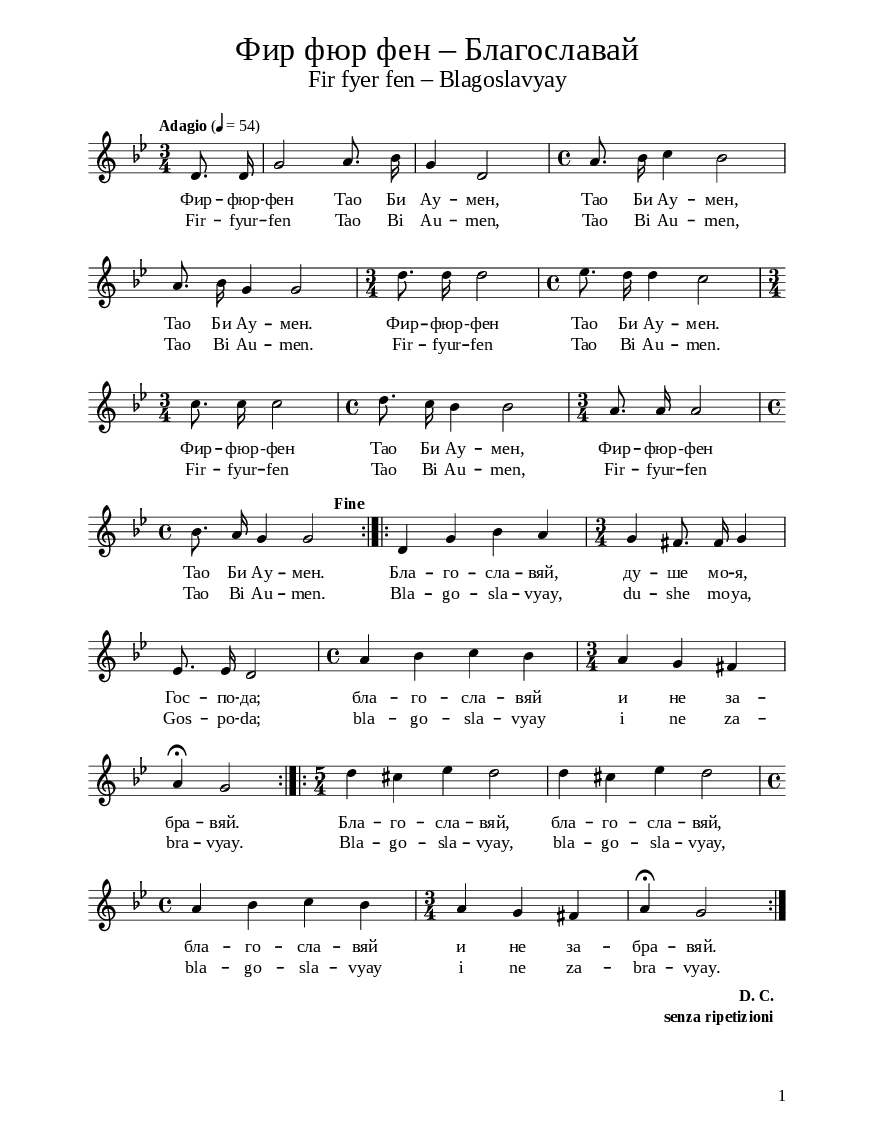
\version "2.24.0"

% include paper part and global functions
\include "include/globals.ily"

\bookpart {
  \label #'ref070
  \tocItem \markup "Фир фюр фен – Благославай – Fir fyer fen – Blagoslavyay"
  \include "include/bookpart-paper.ily"
  \score {
    \include "include/score-layout.ily"

    \new Voice \absolute  {
      \clef treble
      \key g\minor
      \time 3/4
      \tempoFunc "Adagio" 4 "54"
      \partial 4
      \autoBeamOff

      d'8. d'16 | g'2 a'8. bes'16 |  g'4 d'2 | \time 4/4  a'8. bes'16 c''4 bes'2 | \break

      a'8. bes'16 g'4 g'2 | \time 3/4  d''8. d''16 d''2 | \time 4/4  es''8. d''16 d''4 c''2 \break

      \time 3/4  c''8. c''16 c''2 | \time 4/4  d''8. c''16 bes'4 bes'2 | \time 3/4  a'8. a'16 a'2 \break |

      \time 4/4  bes'8. a'16 g'4 g'2^\markup \bold "        Fine"
      | \bar ":|.|:" d'4 g'4 bes'4 a'4 |  \time 3/4  g'4 fis'8. fis'16 g'4 \break |

      es'8. es'16 d'2 | \time 4/4  a'4 bes'4 c''4 bes'4 | \time 3/4  a'4 g'4 fis'4 \break |

      a'4 \fermata g'2 | \bar ":|.|:" \time 5/4
      d''4 cis''4 es''4 d''2 | d''4 cis''4 es''4 d''2 \break |

      \time 4/4  a'4 bes'4 c''4 bes'4 | \time 3/4  a'4 g'4 fis'4 |  a'4 \fermata g'2
      | \bar ":|."
    }

    \addlyrics {
      Фир -- фюр --
      фен Тао Би Ау -- мен, Тао Би Ау -- мен, Тао Би
      Ау -- мен. Фир -- фюр -- "-фен" Тао Би Ау -- мен.
      Фир -- фюр -- "-фен" Тао Би Ау -- мен, Фир -- фюр --
      "-фен" Тао Би Ау -- мен. Бла -- го -- сла -- вяй,
      ду -- ше мо -- я, Гос -- по -- да; бла -- го --
      сла -- вяй и не за -- бра -- вяй. Бла -- го --
      сла -- вяй, бла -- го -- сла -- вяй, бла -- го --
      сла -- вяй и не за -- бра -- вяй.}
      \addlyrics {
        Fir -- fyur --
        fen Tao Bi Au -- men, Tao Bi Au -- men, Tao Bi
        Au -- men. Fir -- fyur -- fen Tao Bi Au -- men.
        Fir -- fyur -- fen Tao Bi Au -- men, Fir -- fyur --
        fen Tao Bi Au -- men. Bla -- go -- sla -- vyay,
        du -- she mo -- ya, Gos -- po -- da; bla -- go --
        sla -- vyay i ne za -- bra -- vyay. Bla -- go --
        sla -- vyay, bla -- go -- sla -- vyay, bla -- go --
        sla -- vyay i ne za -- bra -- vyay.}

        \header {
          title = \titleFunc "Фир фюр фен – Благославай" "Fir fyer fen – Blagoslavyay"
        }

        \midi{}

      } % score

      \markup \dc-two "D. C." "senza ripetizioni"

      \pageBreak

      % include foreign translation(s) of the song
      \version "2.20.0"

\markup \fill-line { \fontsize #deTitleFontSize "Zaglavie DE" }
\markup \null
\markup \null
\markup \fontsize #deCoupletFontSize {
  \hspace #10
  \override #`(baseline-skip . ,deCoupletBaselineSkip)

  \column {
    \line { " " }

    \line {   "   "Fir-fyur-fen Tao Bi Au-men, }
    \line {   "   "Tao Bi Au-men, Tao Bi Au-men.}
    \line {   "   "Fir-fyur-fen Tao Bi Au-men, }
    \line {   "   "Fir-fyur-fen Tao Bi Au-men, }
    \line {   "   "Fir-fyur-fen Tao Bi Au-men. }
    \line {   "   " }
    \line {   "   "Segne meine Seele den Herrn,}
    \line {   "   "segne und vergiss nicht}
    \line {   "   "Segne, segne, segne und vergiß nicht.}



  }


}


    } % bookpart
